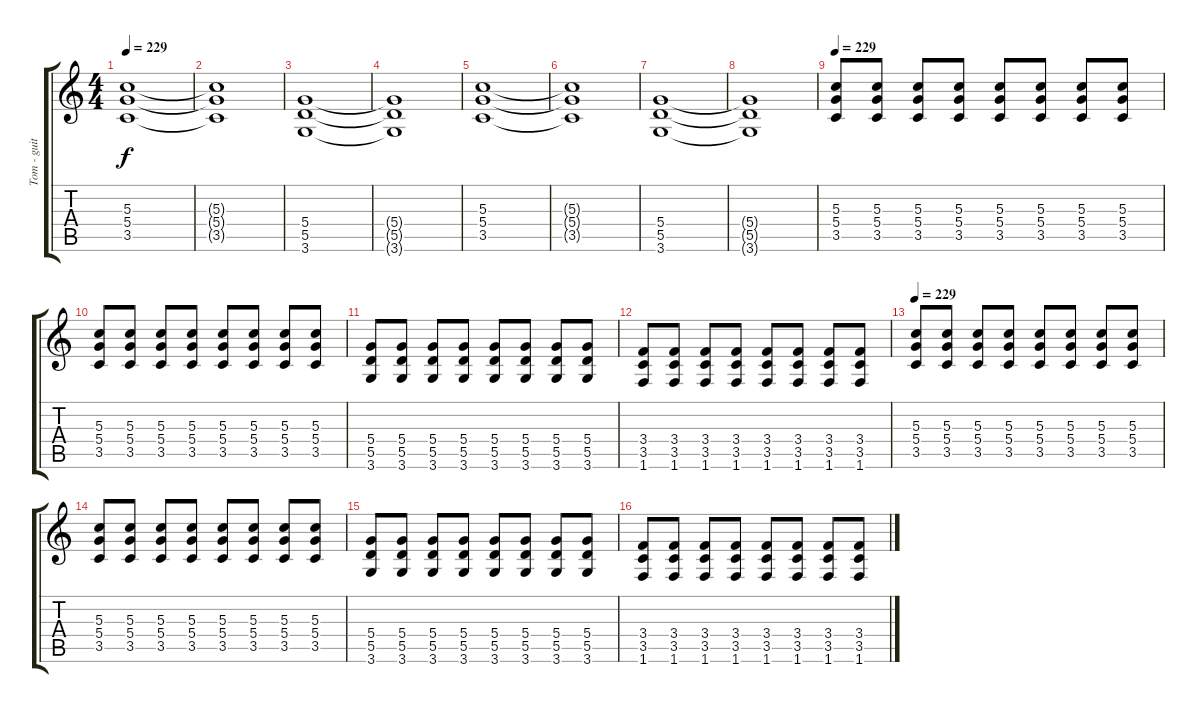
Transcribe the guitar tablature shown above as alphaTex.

\track ("Tom - guitar" "Tom - guit") {instrument distortionguitar}
\staff {score tabs}
\tuning (E4 B3 G3 D3 A2 E2) {hide}
\ts (4 4)
\tempo 229
\clef g2
\ks c
(5.3 5.4 3.5).1{dy f} |
(5.3{t} 5.4{t} 3.5{t}).1 |
(5.4 5.5 3.6).1 |
(5.4{t} 5.5{t} 3.6{t}).1 |
(5.3 5.4 3.5).1 |
(5.3{t} 5.4{t} 3.5{t}).1 |
(5.4 5.5 3.6).1 |
(5.4{t} 5.5{t} 3.6{t}).1 |
\tempo 229
(5.3 5.4 3.5).8 (5.3 5.4 3.5).8 (5.3 5.4 3.5).8 (5.3 5.4 3.5).8 (5.3 5.4 3.5).8 (5.3 5.4 3.5).8 (5.3 5.4 3.5).8 (5.3 5.4 3.5).8 |
(5.3 5.4 3.5).8 (5.3 5.4 3.5).8 (5.3 5.4 3.5).8 (5.3 5.4 3.5).8 (5.3 5.4 3.5).8 (5.3 5.4 3.5).8 (5.3 5.4 3.5).8 (5.3 5.4 3.5).8 |
(5.4 5.5 3.6).8 (5.4 5.5 3.6).8 (5.4 5.5 3.6).8 (5.4 5.5 3.6).8 (5.4 5.5 3.6).8 (5.4 5.5 3.6).8 (5.4 5.5 3.6).8 (5.4 5.5 3.6).8 |
(3.4 3.5 1.6).8 (3.4 3.5 1.6).8 (3.4 3.5 1.6).8 (3.4 3.5 1.6).8 (3.4 3.5 1.6).8 (3.4 3.5 1.6).8 (3.4 3.5 1.6).8 (3.4 3.5 1.6).8 |
\tempo 229
(5.3 5.4 3.5).8 (5.3 5.4 3.5).8 (5.3 5.4 3.5).8 (5.3 5.4 3.5).8 (5.3 5.4 3.5).8 (5.3 5.4 3.5).8 (5.3 5.4 3.5).8 (5.3 5.4 3.5).8 |
(5.3 5.4 3.5).8 (5.3 5.4 3.5).8 (5.3 5.4 3.5).8 (5.3 5.4 3.5).8 (5.3 5.4 3.5).8 (5.3 5.4 3.5).8 (5.3 5.4 3.5).8 (5.3 5.4 3.5).8 |
(5.4 5.5 3.6).8 (5.4 5.5 3.6).8 (5.4 5.5 3.6).8 (5.4 5.5 3.6).8 (5.4 5.5 3.6).8 (5.4 5.5 3.6).8 (5.4 5.5 3.6).8 (5.4 5.5 3.6).8 |
(3.4 3.5 1.6).8 (3.4 3.5 1.6).8 (3.4 3.5 1.6).8 (3.4 3.5 1.6).8 (3.4 3.5 1.6).8 (3.4 3.5 1.6).8 (3.4 3.5 1.6).8 (3.4 3.5 1.6).8
